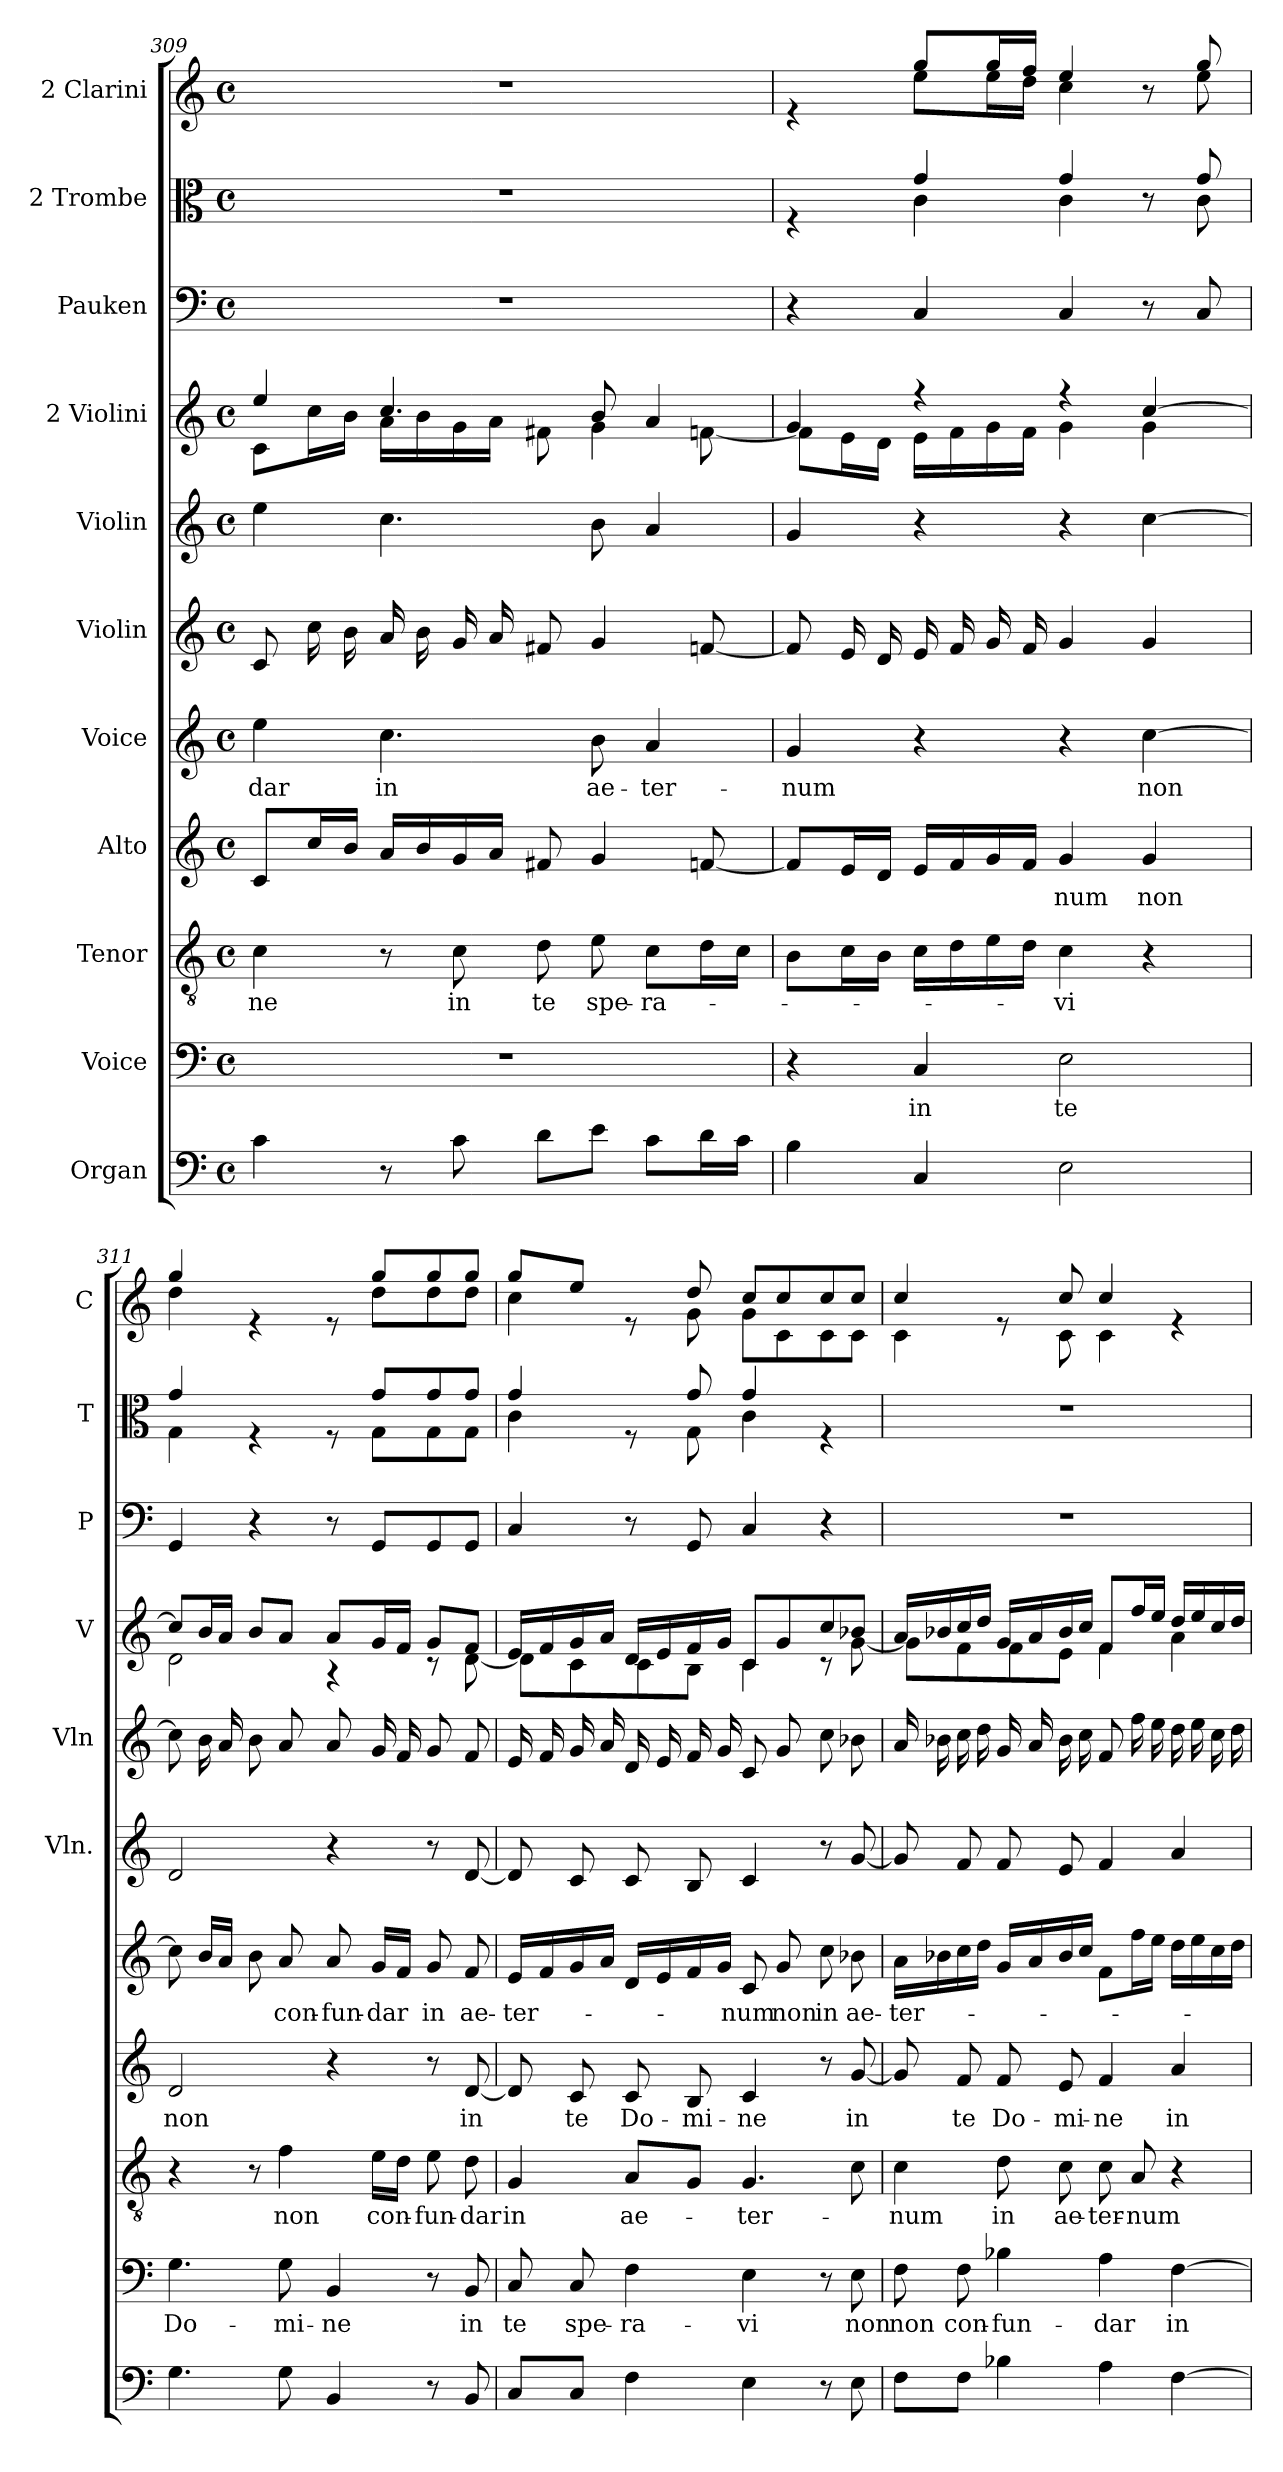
**kern	**kern	**text	**kern	**text	**kern	**text	**kern	**text	**kern	**kern	**kern	**kern	**kern	**kern
*part11	*part10	*part10	*part9	*part9	*part8	*part8	*part7	*part7	*part6	*part5	*part4	*part3	*part2	*part1
*staff11	*staff10	*staff10	*staff9	*staff9	*staff8	*staff8	*staff7	*staff7	*staff6	*staff5	*staff4	*staff3	*staff2	*staff1
*I"Organ	*I"Voice	*	*I"Tenor	*	*I"Alto	*	*I"Voice	*	*I"Violin	*I"Violin	*I"2 Violini	*I"Pauken	*I"2 Trombe	*I"2 Clarini
*	*	*	*	*	*	*	*	*	*I'Vln.	*I'Vln	*I'V	*I'P	*I'T	*I'C
*clefF4	*clefF4	*	*clefGv2	*	*clefG2	*	*clefG2	*	*clefG2	*clefG2	*clefG2	*clefF4	*clefC3	*clefG2
*k[]	*k[]	*	*k[]	*	*k[]	*	*k[]	*	*k[]	*k[]	*k[]	*k[]	*k[]	*k[]
*M4/4	*M4/4	*	*M4/4	*	*M4/4	*	*M4/4	*	*M4/4	*M4/4	*M4/4	*M4/4	*M4/4	*M4/4
*met(c)	*met(c)	*	*met(c)	*	*met(c)	*	*met(c)	*	*met(c)	*met(c)	*met(c)	*met(c)	*met(c)	*met(c)
=309	=309	=309	=309	=309	=309	=309	=309	=309	=309	=309	=309	=309	=309	=309
!	!	!	!	!LO:LY:b	!	!	!	!LO:LY:b	!	!	!	!	!	!
*	*	*	*	*	*	*	*	*	*	*	*^	*	*	*
4c\	1r	.	4c\	-ne	8c/L	.	4ee\	-dar	8c/	4ee\	4ee/	8c\L	1r	1r	1r
.	.	.	.	.	16cc/L	.	.	.	16cc\	.	.	16cc\L	.	.	.
.	.	.	.	.	16b/JJ	.	.	.	16b\	.	.	16b\JJ	.	.	.
!	!	!	!	!	!	!	!	!LO:LY:b	!	!	!	!	!	!	!
8r	.	.	8r	.	16a/LL	.	4.cc\	in	16a/	4.cc\	4.cc/	16a\LL	.	.	.
.	.	.	.	.	16b/	.	.	.	16b\	.	.	16b\	.	.	.
!	!	!	!	!LO:LY:b	!	!	!	!	!	!	!	!	!	!	!
8c\	.	.	8c\	in	16g/	.	.	.	16g/	.	.	16g\	.	.	.
.	.	.	.	.	16a/JJ	.	.	.	16a/	.	.	16a\JJ	.	.	.
!	!	!	!	!LO:LY:b	!	!	!	!	!	!	!	!	!	!	!
8d\L	.	.	8d\	te	8f#X/	.	.	.	8f#X/	.	.	8f#X\	.	.	.
!	!	!	!	!LO:LY:b	!	!	!	!LO:LY:b	!	!	!	!	!	!	!
8e\J	.	.	8e\	spe-	4g/	.	8b\	ae-	4g/	8b\	8b/	4g\	.	.	.
!	!	!	!	!LO:LY:b	!	!	!	!LO:LY:b	!	!	!	!	!	!	!
8c\L	.	.	8c\L	-ra-	.	.	4a/	-ter-	.	4a/	4a/	.	.	.	.
16d\L	.	.	16d\L	.	[8fn/	.	.	.	[8fn/	.	.	[8fn\	.	.	.
16c\JJ	.	.	16c\JJ	.	.	.	.	.	.	.	.	.	.	.	.
=310	=310	=310	=310	=310	=310	=310	=310	=310	=310	=310	=310	=310	=310	=310	=310
!	!	!	!	!	!	!	!	!LO:LY:b	!	!	!	!	!	!	!
*	*	*	*	*	*	*	*	*	*	*	*	*	*	*^	*^
4B\	4r	.	8B\L	.	8f/L]	.	4g/	-num	8f/]	4g/	4g/	8f\L]	4r	4rF	4ryy	4re	4ryy
.	.	.	16c\L	.	16e/L	.	.	.	16e/	.	.	16e\L	.	.	.	.	.
.	.	.	16B\JJ	.	16d/JJ	.	.	.	16d/	.	.	16d\JJ	.	.	.	.	.
!	!	!LO:LY:b	!	!	!	!	!	!	!	!	!	!	!	!	!	!	!
4C/	4C/	in	16c\LL	.	16e/LL	.	4r	.	16e/	4r	4r	16e\LL	4C/	4g/	4c\	8gg/L	8ee\L
.	.	.	16d\	.	16f/	.	.	.	16f/	.	.	16f\	.	.	.	.	.
.	.	.	16e\	.	16g/	.	.	.	16g/	.	.	16g\	.	.	.	16gg/L	16ee\L
.	.	.	16d\JJ	.	16f/JJ	.	.	.	16f/	.	.	16f\JJ	.	.	.	16ff/JJ	16dd\JJ
!	!	!LO:LY:b	!	!LO:LY:b	!	!LO:LY:b	!	!	!	!	!	!	!	!	!	!	!
2E\	2E\	te	4c\	vi	4g/	num	4r	.	4g/	4r	4r	4g\	4C/	4g/	4c\	4ee/	4cc\
!	!	!	!	!	!	!LO:LY:b	!	!LO:LY:b	!	!	!	!	!	!	!	!	!
.	.	.	4r	.	4g/	non	[4cc\	non	4g/	[4cc\	[4cc/	4g\	8r	8r	8ryy	8r	8ryy
.	.	.	.	.	.	.	.	.	.	.	.	.	8C/	8g/	8c\	8gg/	8ee\
!!LO:PB:g=z	!!
=311	=311	=311	=311	=311	=311	=311	=311	=311	=311	=311	=311	=311	=311	=311	=311	=311	=311
!	!	!LO:LY:b	!	!	!	!LO:LY:b	!	!	!	!	!	!	!	!	!	!	!
4.G\	4.G\	Do-	4r	.	2d/	non	8cc\]	.	2d/	8cc\]	8cc/L]	2d\	4GG/	4g/	4G\	4gg/	4dd\
.	.	.	.	.	.	.	16b/LL	.	.	16b\	16b/L	.	.	.	.	.	.
.	.	.	.	.	.	.	16a/JJ	.	.	16a/	16a/JJ	.	.	.	.	.	.
.	.	.	8r	.	.	.	8b\	.	.	8b\	8b/L	.	4r	4rF	4.ryy	4re	4.ryy
!	!	!LO:LY:b	!	!LO:LY:b	!	!	!	!LO:LY:b	!	!	!	!	!	!	!	!	!
8G\	8G\	-mi-	4f\	non	.	.	8a/	con-	.	8a/	8a/J	.	.	.	.	.	.
!	!	!LO:LY:b	!	!	!	!	!	!LO:LY:b	!	!	!	!	!	!	!	!	!
4BB/	4BB/	-ne	.	.	4r	.	8a/	-fun-	4r	8a/	8a/L	4r	8r	8rF	.	8re	.
!	!	!	!	!LO:LY:b	!	!	!	!LO:LY:b	!	!	!	!	!	!	!	!	!
.	.	.	16e\LL	con-	.	.	16g/LL	-dar	.	16g/	16g/L	.	8GG/L	8g/L	8G\L	8gg/L	8dd\L
.	.	.	16d\JJ	.	.	.	16f/JJ	.	.	16f/	16f/JJ	.	.	.	.	.	.
!	!	!	!	!LO:LY:b	!	!	!	!LO:LY:b	!	!	!	!	!	!	!	!	!
8r	8r	.	8e\	-fun-	8r	.	8g/	in	8r	8g/	8g/L	8r	8GG/	8g/	8G\	8gg/	8dd\
!	!	!LO:LY:b	!	!LO:LY:b	!	!LO:LY:b	!	!LO:LY:b	!	!	!	!	!	!	!	!	!
8BB/	8BB/	in	8d\	-dar	[8d/	in	8f/	ae-	[8d/	8f/	8f/J	[8d\	8GG/J	8g/J	8G\J	8gg/J	8dd\J
=312	=312	=312	=312	=312	=312	=312	=312	=312	=312	=312	=312	=312	=312	=312	=312	=312	=312
!	!	!LO:LY:b	!	!LO:LY:b	!	!	!	!LO:LY:b	!	!	!	!	!	!	!	!	!
8C/L	8C/	te	4G/	in	8d/]	.	16e/LL	-ter-	8d/]	16e/	16e/LL	8d\L]	4C/	4g/	4c\	8gg/L	4cc\
.	.	.	.	.	.	.	16f/	.	.	16f/	16f/	.	.	.	.	.	.
!	!	!LO:LY:b	!	!	!	!LO:LY:b	!	!	!	!	!	!	!	!	!	!	!
8C/J	8C/	spe-	.	.	8c/	te	16g/	.	8c/	16g/	16g/	8c\	.	.	.	8ee/J	.
.	.	.	.	.	.	.	16a/JJ	.	.	16a/	16a/JJ	.	.	.	.	.	.
!	!	!LO:LY:b	!	!LO:LY:b	!	!LO:LY:b	!	!	!	!	!	!	!	!	!	!	!
4F\	4F\	-ra-	8A/L	ae-	8c/	Do-	16d/LL	.	8c/	16d/	16d/LL	8c\	8r	8rF	8ryy	8re	8ryy
.	.	.	.	.	.	.	16e/	.	.	16e/	16e/	.	.	.	.	.	.
!	!	!	!	!	!	!LO:LY:b	!	!	!	!	!	!	!	!	!	!	!
.	.	.	8G/J	.	8B/	-mi-	16f/	.	8B/	16f/	16f/	8B\J	8GG/	8g/	8G\	8dd/	8g\
.	.	.	.	.	.	.	16g/JJ	.	.	16g/	16g/JJ	.	.	.	.	.	.
!	!	!LO:LY:b	!	!LO:LY:b	!	!LO:LY:b	!	!LO:LY:b	!	!	!	!	!	!	!	!	!
4E\	4E\	-vi	4.G/	-ter-	4c/	-ne	8c/	num	4c/	8c/	8c/L	4c\	4C/	4g/	4c\	8cc/L	8g\L
!	!	!	!	!	!	!	!	!LO:LY:b	!	!	!	!	!	!	!	!	!
.	.	.	.	.	.	.	8g/	non	.	8g/	8g/	.	.	.	.	8cc/	8c\
!	!	!	!	!	!	!	!	!LO:LY:b	!	!	!	!	!	!	!	!	!
8r	8r	.	.	.	8r	.	8cc\	in	8r	8cc\	8cc/	8r	4r	4rF	4ryy	8cc/	8c\
!	!	!LO:LY:b	!	!	!	!LO:LY:b	!	!LO:LY:b	!	!	!	!	!	!	!	!	!
8E\	8E\	non	8c\	.	[8g/	in	8b-X\	ae-	[8g/	8b-X\	8b-X/J	[8g\	.	.	.	8cc/J	8c\J
*	*	*	*	*	*	*	*	*	*	*	*	*	*	*v	*v	*	*
=313	=313	=313	=313	=313	=313	=313	=313	=313	=313	=313	=313	=313	=313	=313	=313	=313
!	!	!LO:LY:b	!	!LO:LY:b	!	!	!	!LO:LY:b	!	!	!	!	!	!	!	!
8F\L	8F\	non	4c\	-num	8g/]	.	16a\LL	-ter-	8g/]	16a/	16a/LL	8g\L]	1r	1r	4cc/	4c\
.	.	.	.	.	.	.	16b-X\	.	.	16b-X\	16b-X/	.	.	.	.	.
!	!	!LO:LY:b	!	!	!	!LO:LY:b	!	!	!	!	!	!	!	!	!	!
8F\J	8F\	con-	.	.	8f/	te	16cc\	.	8f/	16cc\	16cc/	8f\	.	.	.	.
.	.	.	.	.	.	.	16dd\JJ	.	.	16dd\	16dd/JJ	.	.	.	.	.
!	!	!LO:LY:b	!	!LO:LY:b	!	!LO:LY:b	!	!	!	!	!	!	!	!	!	!
4B-X\	4B-X\	-fun-	8d\	in	8f/	Do-	16g/LL	.	8f/	16g/	16g/LL	8f\	.	.	8re	8ryy
.	.	.	.	.	.	.	16a/	.	.	16a/	16a/	.	.	.	.	.
!	!	!	!	!LO:LY:b	!	!LO:LY:b	!	!	!	!	!	!	!	!	!	!
.	.	.	8c\	ae-	8e/	-mi-	16b-/	.	8e/	16b-\	16b-/	8e\J	.	.	8cc/	8c\
.	.	.	.	.	.	.	16cc/JJ	.	.	16cc\	16cc/JJ	.	.	.	.	.
!	!	!LO:LY:b	!	!LO:LY:b	!	!LO:LY:b	!	!	!	!	!	!	!	!	!	!
4A\	4A\	-dar	8c\	-ter-	4f/	-ne	8f\L	.	4f/	8f/	8f/L	4f\	.	.	4cc/	4c\
!	!	!	!	!LO:LY:b	!	!	!	!	!	!	!	!	!	!	!	!
.	.	.	8A/	-num	.	.	16ff\L	.	.	16ff\	16ff/L	.	.	.	.	.
.	.	.	.	.	.	.	16ee\JJ	.	.	16ee\	16ee/JJ	.	.	.	.	.
!	!	!LO:LY:b	!	!	!	!LO:LY:b	!	!	!	!	!	!	!	!	!	!
[4F\	[4F\	in	4r	.	4a/	in	16dd\LL	.	4a/	16dd\	16dd/LL	4a\	.	.	4re	4ryy
.	.	.	.	.	.	.	16ee\	.	.	16ee\	16ee/	.	.	.	.	.
.	.	.	.	.	.	.	16cc\	.	.	16cc\	16cc/	.	.	.	.	.
.	.	.	.	.	.	.	16dd\JJ	.	.	16dd\	16dd/JJ	.	.	.	.	.
*	*	*	*	*	*	*	*	*	*	*	*v	*v	*	*	*v	*v
=	=	=	=	=	=	=	=	=	=	=	=	=	=	=
*-	*-	*-	*-	*-	*-	*-	*-	*-	*-	*-	*-	*-	*-	*-
